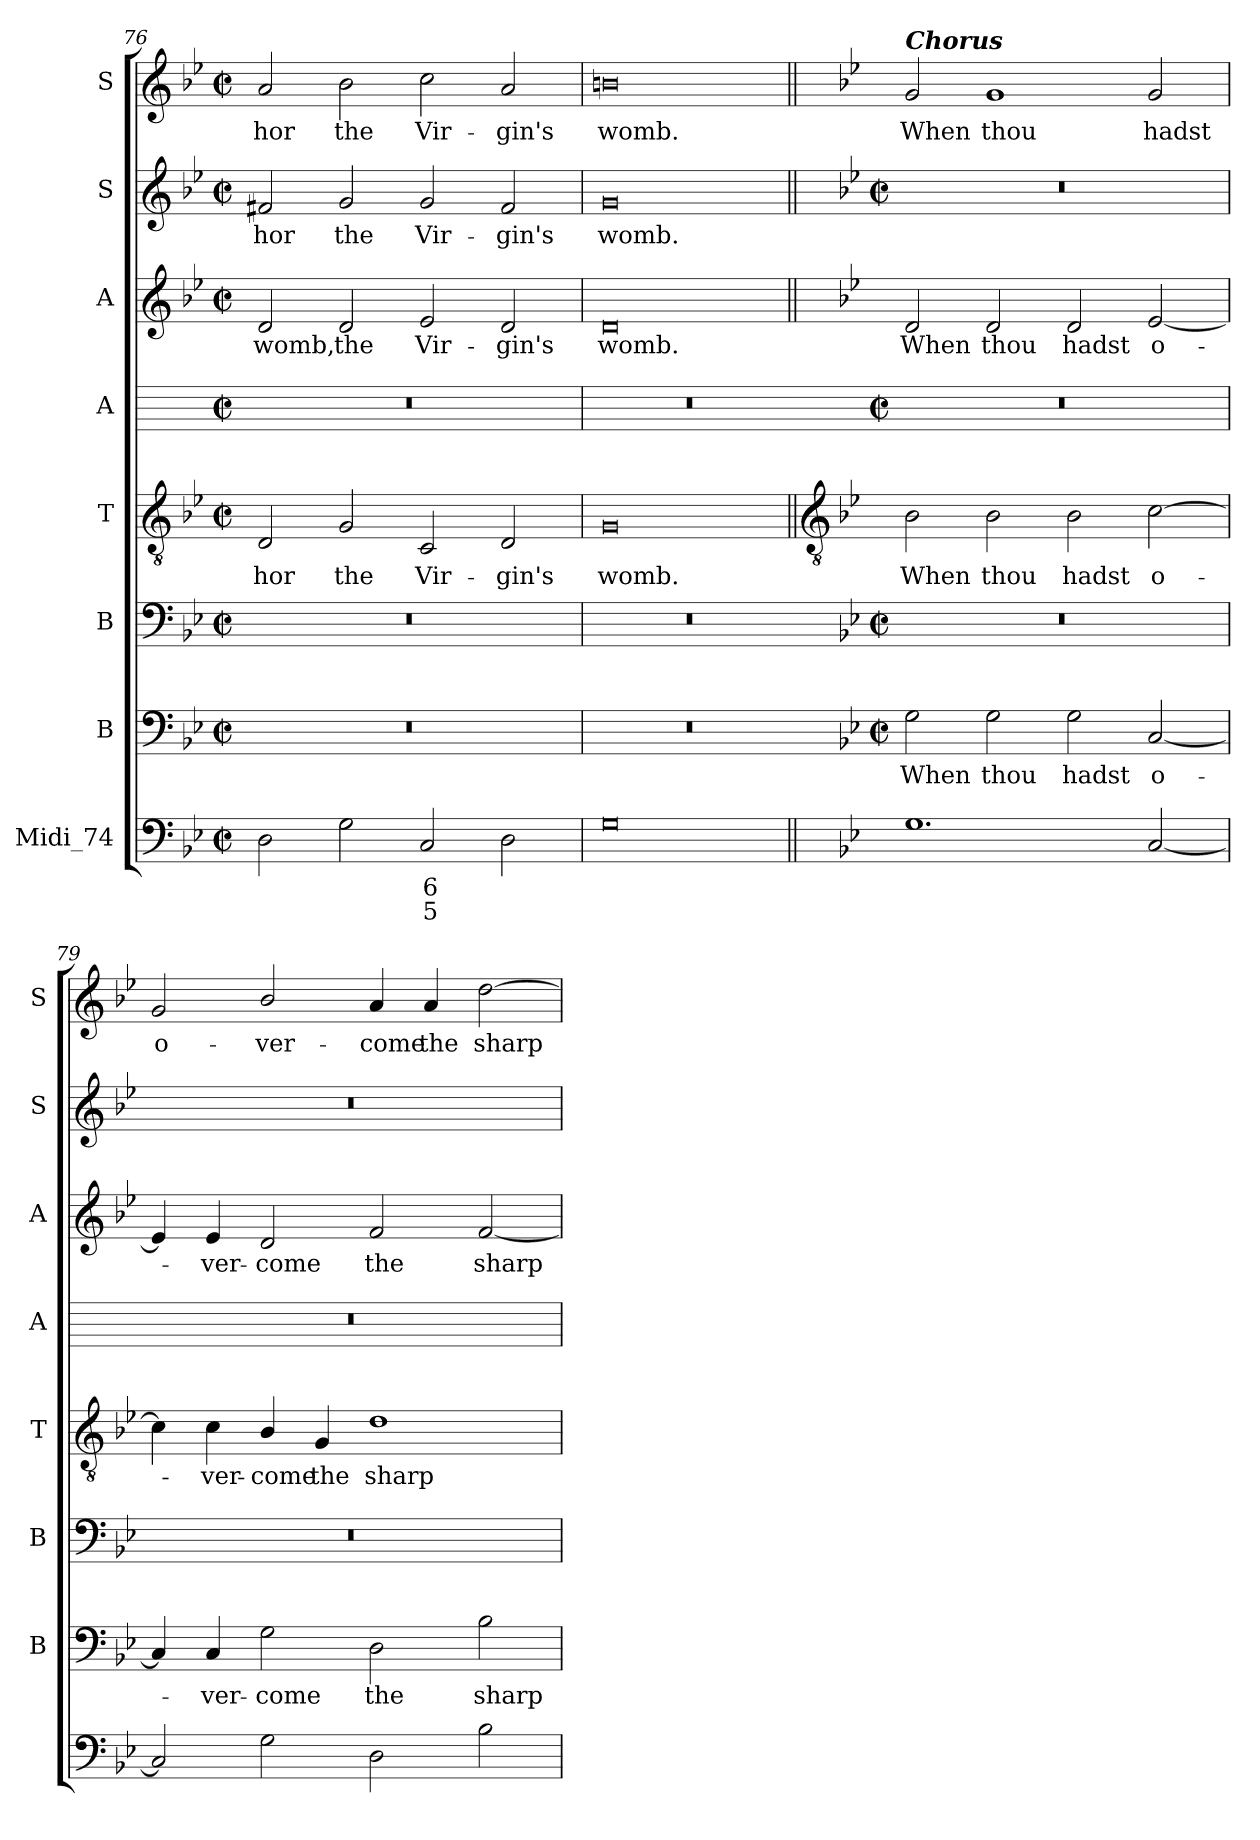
**kern	**text	**text	**kern	**text	**kern	**kern	**text	**kern	**kern	**text	**kern	**text	**kern	**text
*part8	*part8	*part8	*part7	*part7	*part6	*part5	*part5	*part4	*part3	*part3	*part2	*part2	*part1	*part1
*staff8	*staff8	*staff8	*staff7	*staff7	*staff6	*staff5	*staff5	*staff4	*staff3	*staff3	*staff2	*staff2	*staff1	*staff1
*I"Midi_74	*	*	*I"B	*	*I"B	*I"T	*	*I"A	*I"A	*	*I"S	*	*I"S	*
*	*	*	*I'B	*	*I'B	*I'T	*	*I'A	*I'A	*	*I'S	*	*I'S	*
*clefF4	*	*	*clefF4	*	*clefF4	*clefGv2	*	*	*clefG2	*	*clefG2	*	*clefG2	*
*k[b-e-]	*	*	*k[b-e-]	*	*k[b-e-]	*k[b-e-]	*	*	*k[b-e-]	*	*k[b-e-]	*	*k[b-e-]	*
*B-:	*	*	*B-:	*	*B-:	*B-:	*	*	*B-:	*	*B-:	*	*B-:	*
*M4/2	*	*	*M4/2	*	*M4/2	*M4/2	*	*M4/2	*M4/2	*	*M4/2	*	*M4/2	*
*met(c|)	*	*	*met(c|)	*	*met(c|)	*met(c|)	*	*met(c|)	*met(c|)	*	*met(c|)	*	*met(c|)	*
=76	=76	=76	=76	=76	=76	=76	=76	=76	=76	=76	=76	=76	=76	=76
!	!	!	!	!	!	!	!LO:LY:b	!	!	!LO:LY:b	!	!LO:LY:b	!	!LO:LY:b
2D	.	.	0r	.	0r	2D	-hor	0r	2d	womb,	2f#X	-hor	2a	-hor
!	!	!	!	!	!	!	!LO:LY:b	!	!	!LO:LY:b	!	!LO:LY:b	!	!LO:LY:b
2G	.	.	.	.	.	2G	the	.	2d	the	2g	the	2b-	the
!	!LO:LY:b	!LO:LY:b	!	!	!	!	!LO:LY:b	!	!	!LO:LY:b	!	!LO:LY:b	!	!LO:LY:b
2C	6	5	.	.	.	2C	Vir-	.	2e-	Vir-	2g	Vir-	2cc	Vir-
!	!	!	!	!	!	!	!LO:LY:b	!	!	!LO:LY:b	!	!LO:LY:b	!	!LO:LY:b
2D	.	.	.	.	.	2D	-gin's	.	2d	-gin's	2f#	-gin's	2a	-gin's
=77	=77	=77	=77	=77	=77	=77	=77	=77	=77	=77	=77	=77	=77	=77
!	!	!	!	!	!	!	!LO:LY:b	!	!	!LO:LY:b	!	!LO:LY:b	!	!LO:LY:b
0G	.	.	0r	.	0r	0G	womb.	0r	0d	womb.	0g	womb.	0bn	womb.
!!LO:LB:g=z
=78||	=78||	=78||	=78	=78||	=78	=78||	=78||	=78	=78||	=78||	=78||	=78||	=78||	=78||
*	*	*	*	*	*	*clefGv2	*	*	*	*	*	*	*	*
*	*	*	*k[b-e-]	*	*	*	*	*	*	*	*	*	*	*
*	*	*	*B-:	*	*	*	*	*	*	*	*	*	*	*
*	*	*	*M4/2	*	*M4/2	*	*	*M4/2	*	*	*M4/2	*	*	*
*	*	*	*met(c|)	*	*met(c|)	*	*	*met(c|)	*	*	*met(c|)	*	*	*
!	!	!	!	!	!	!	!	!	!	!	!	!	!LO:TX:a:Bi:t=Chorus	!
!	!	!	!	!LO:LY:b	!	!	!LO:LY:b	!	!	!LO:LY:b	!	!	!	!LO:LY:b
1.G	.	.	2G	When	0r	2B-	When	0r	2d	When	0r	.	2g	When
!	!	!	!	!LO:LY:b	!	!	!LO:LY:b	!	!	!LO:LY:b	!	!	!	!LO:LY:b
.	.	.	2G	thou	.	2B-	thou	.	2d	thou	.	.	1g	thou
!	!	!	!	!LO:LY:b	!	!	!LO:LY:b	!	!	!LO:LY:b	!	!	!	!
.	.	.	2G	hadst	.	2B-	hadst	.	2d	hadst	.	.	.	.
!	!	!	!	!LO:LY:b	!	!	!LO:LY:b	!	!	!LO:LY:b	!	!	!	!LO:LY:b
[2C	.	.	[2C	o-	.	[2c	o-	.	[2e-	o-	.	.	2g	hadst
=79	=79	=79	=79	=79	=79	=79	=79	=79	=79	=79	=79	=79	=79	=79
!	!	!	!	!	!	!	!	!	!	!	!	!	!	!LO:LY:b
2C]	.	.	4C]	.	0r	4c]	.	0r	4e-]	.	0r	.	2g	o-
!	!	!	!	!LO:LY:b	!	!	!LO:LY:b	!	!	!LO:LY:b	!	!	!	!
.	.	.	4C	ver-	.	4c	ver-	.	4e-	ver-	.	.	.	.
!	!	!	!	!LO:LY:b	!	!	!LO:LY:b	!	!	!LO:LY:b	!	!	!	!LO:LY:b
2G	.	.	2G	-come	.	4B-/	-come	.	2d	-come	.	.	2b-/	-ver-
!	!	!	!	!	!	!	!LO:LY:b	!	!	!	!	!	!	!
.	.	.	.	.	.	4G	the	.	.	.	.	.	.	.
!	!	!	!	!LO:LY:b	!	!	!LO:LY:b	!	!	!LO:LY:b	!	!	!	!LO:LY:b
2D	.	.	2D	the	.	1d	sharp-	.	2f	the	.	.	4a	-come
!	!	!	!	!	!	!	!	!	!	!	!	!	!	!LO:LY:b
.	.	.	.	.	.	.	.	.	.	.	.	.	4a	the
!	!	!	!	!LO:LY:b	!	!	!	!	!	!LO:LY:b	!	!	!	!LO:LY:b
2B-	.	.	2B-	sharp-	.	.	.	.	[2f	sharp-	.	.	[2dd	sharp-
=	=	=	=	=	=	=	=	=	=	=	=	=	=	=
*-	*-	*-	*-	*-	*-	*-	*-	*-	*-	*-	*-	*-	*-	*-
